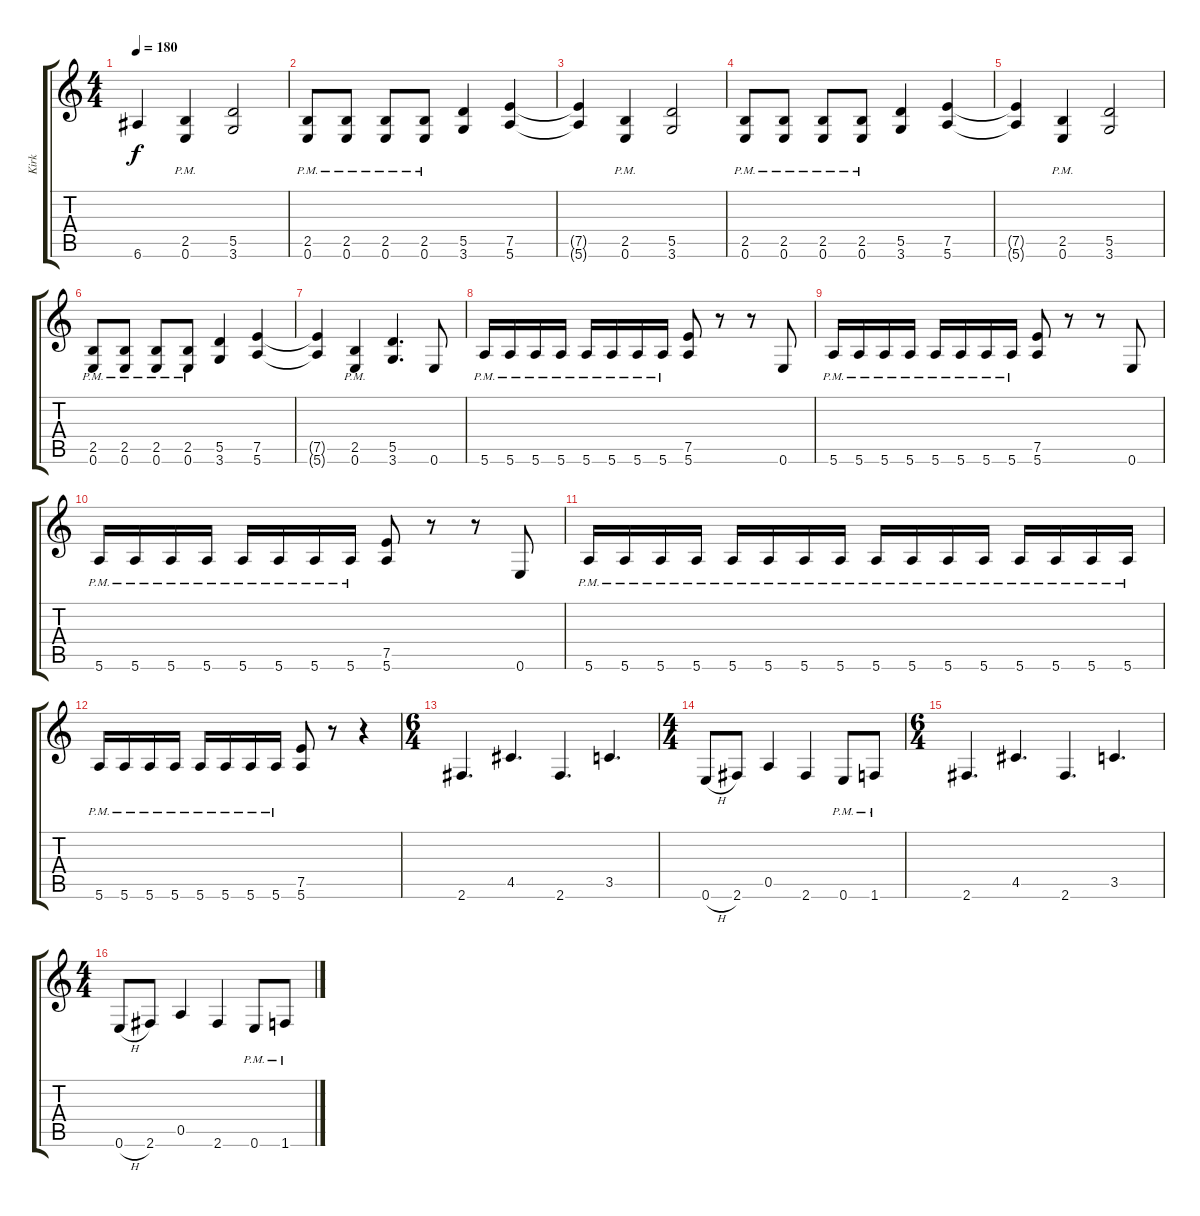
\track ("Kirk" "Kirk") {instrument distortionguitar}
\staff {score tabs}
\tuning (E4 B3 G3 D3 A2 E2) {hide}
\ts (4 4)
\tempo 180
\clef g2
\ks c
6.6{t}.4{dy f} (2.5{pm} 0.6{pm}).4 (5.5 3.6).2 |
(2.5{pm} 0.6{pm}).8 (2.5{pm} 0.6{pm}).8 (2.5{pm} 0.6{pm}).8 (2.5{pm} 0.6{pm}).8 (5.5 3.6).4 (7.5 5.6).4 |
(7.5{t} 5.6{t}).4 (2.5{pm} 0.6{pm}).4 (5.5 3.6).2 |
(2.5{pm} 0.6{pm}).8 (2.5{pm} 0.6{pm}).8 (2.5{pm} 0.6{pm}).8 (2.5{pm} 0.6{pm}).8 (5.5 3.6).4 (7.5 5.6).4 |
(7.5{t} 5.6{t}).4 (2.5{pm} 0.6{pm}).4 (5.5 3.6).2 |
(2.5{pm} 0.6{pm}).8 (2.5{pm} 0.6{pm}).8 (2.5{pm} 0.6{pm}).8 (2.5{pm} 0.6{pm}).8 (5.5 3.6).4 (7.5 5.6).4 |
(7.5{t} 5.6{t}).4 (2.5{pm} 0.6{pm}).4 (5.5 3.6).4{d} 0.6.8 |
5.6{pm}.16 5.6{pm}.16 5.6{pm}.16 5.6{pm}.16 5.6{pm}.16 5.6{pm}.16 5.6{pm}.16 5.6{pm}.16 (7.5 5.6).8 r.8 r.8 0.6.8 |
5.6{pm}.16 5.6{pm}.16 5.6{pm}.16 5.6{pm}.16 5.6{pm}.16 5.6{pm}.16 5.6{pm}.16 5.6{pm}.16 (7.5 5.6).8 r.8 r.8 0.6.8 |
5.6{pm}.16 5.6{pm}.16 5.6{pm}.16 5.6{pm}.16 5.6{pm}.16 5.6{pm}.16 5.6{pm}.16 5.6{pm}.16 (7.5 5.6).8 r.8 r.8 0.6.8 |
5.6{pm}.16 5.6{pm}.16 5.6{pm}.16 5.6{pm}.16 5.6{pm}.16 5.6{pm}.16 5.6{pm}.16 5.6{pm}.16 5.6{pm}.16 5.6{pm}.16 5.6{pm}.16 5.6{pm}.16 5.6{pm}.16 5.6{pm}.16 5.6{pm}.16 5.6{pm}.16 |
5.6{pm}.16 5.6{pm}.16 5.6{pm}.16 5.6{pm}.16 5.6{pm}.16 5.6{pm}.16 5.6{pm}.16 5.6{pm}.16 (7.5 5.6).8 r.8 r.4 |
\ts (6 4)
2.6.4{d} 4.5.4{d} 2.6.4{d} 3.5.4{d} |
\ts (4 4)
0.6{h}.8 2.6.8 0.5.4 2.6.4 0.6{pm}.8 1.6{pm}.8 |
\ts (6 4)
2.6.4{d} 4.5.4{d} 2.6.4{d} 3.5.4{d} |
\ts (4 4)
0.6{h}.8 2.6.8 0.5.4 2.6.4 0.6{pm}.8 1.6{pm}.8
